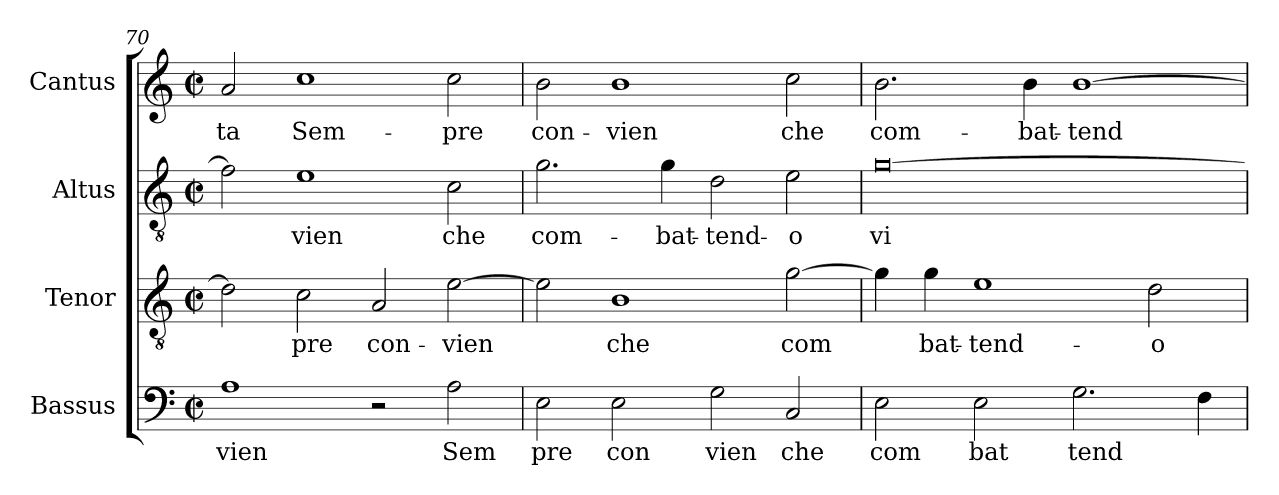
**kern	**text	**kern	**text	**kern	**text	**kern	**text
*part4	*part4	*part3	*part3	*part2	*part2	*part1	*part1
*staff4	*staff4	*staff3	*staff3	*staff2	*staff2	*staff1	*staff1
*I"Bassus	*	*I"Tenor	*	*I"Altus	*	*I"Cantus	*
*I'Bassus	*	*I'Tenor	*	*I'Altus	*	*I'Cantus	*
*clefF4	*	*clefGv2	*	*clefGv2	*	*clefG2	*
*k[]	*	*k[]	*	*k[]	*	*k[]	*
*C:	*	*C:	*	*C:	*	*C:	*
*M2/2	*	*M2/2	*	*M2/2	*	*M2/2	*
*met(c|)	*	*met(c|)	*	*met(c|)	*	*met(c|)	*
=70	=70	=70	=70	=70	=70	=70	=70
!	!LO:LY:b:cj	!	!LO:LY:b:cj	!	!LO:LY:b:cj	!	!LO:LY:b:cj
1A	vien	2d\]	--	2f\]	--	2a/	-ta
!	!	!	!LO:LY:b:cj	!	!LO:LY:b:cj	!	!LO:LY:b:cj
.	.	2c\	-pre	1e	-vien	1cc	Sem-
!	!	!	!LO:LY:b:cj	!	!	!	!
2r	.	2A/	con-	.	.	.	.
!	!LO:LY:b:cj	!	!LO:LY:b:cj	!	!LO:LY:b:cj	!	!LO:LY:b:cj
2A\	Sem	[>2e\	-vien	2c\	che	2cc\	-pre
=71	=71	=71	=71	=71	=71	=71	=71
!	!LO:LY:b:cj	!	!LO:LY:b:cj	!	!LO:LY:b:cj	!	!LO:LY:b:cj
2E\	pre	2e\]	.	2.g\	com-	2b\	con-
!	!LO:LY:b:cj	!	!LO:LY:b:cj	!	!	!	!LO:LY:b:cj
2E\	con	1B	che	.	.	1b	-vien
!	!	!	!	!	!LO:LY:b:cj	!	!
.	.	.	.	4g\	-bat-	.	.
!	!LO:LY:b:cj	!	!	!	!LO:LY:b:cj	!	!
2G\	vien	.	.	2d\	-tend-	.	.
!	!LO:LY:b:cj	!	!LO:LY:b:cj	!	!LO:LY:b:cj	!	!LO:LY:b:cj
2C/	che	[>2g\	com-	2e\	-o	2cc\	che
=72	=72	=72	=72	=72	=72	=72	=72
!	!LO:LY:b:cj	!	!LO:LY:b:cj	!	!LO:LY:b:cj	!	!LO:LY:b:cj
2E\	com	4g\]	--	[>0g	vi-	2.b\	com-
!	!	!	!LO:LY:b:cj	!	!	!	!
.	.	4g\	-bat-	.	.	.	.
!	!LO:LY:b:cj	!	!LO:LY:b:cj	!	!	!	!
2E\	bat	1e	-tend-	.	.	.	.
!	!	!	!	!	!	!	!LO:LY:b:cj
.	.	.	.	.	.	4b\	-bat-
!	!LO:LY:b:cj	!	!	!	!	!	!LO:LY:b:cj
2.G\	tend	.	.	.	.	[>1b	-tend-
!	!	!	!LO:LY:b:cj	!	!	!	!
.	.	2d\	-o	.	.	.	.
!	!LO:LY:b:cj	!	!	!	!	!	!
4F\	.	.	.	.	.	.	.
=	=	=	=	=	=	=	=
*-	*-	*-	*-	*-	*-	*-	*-
